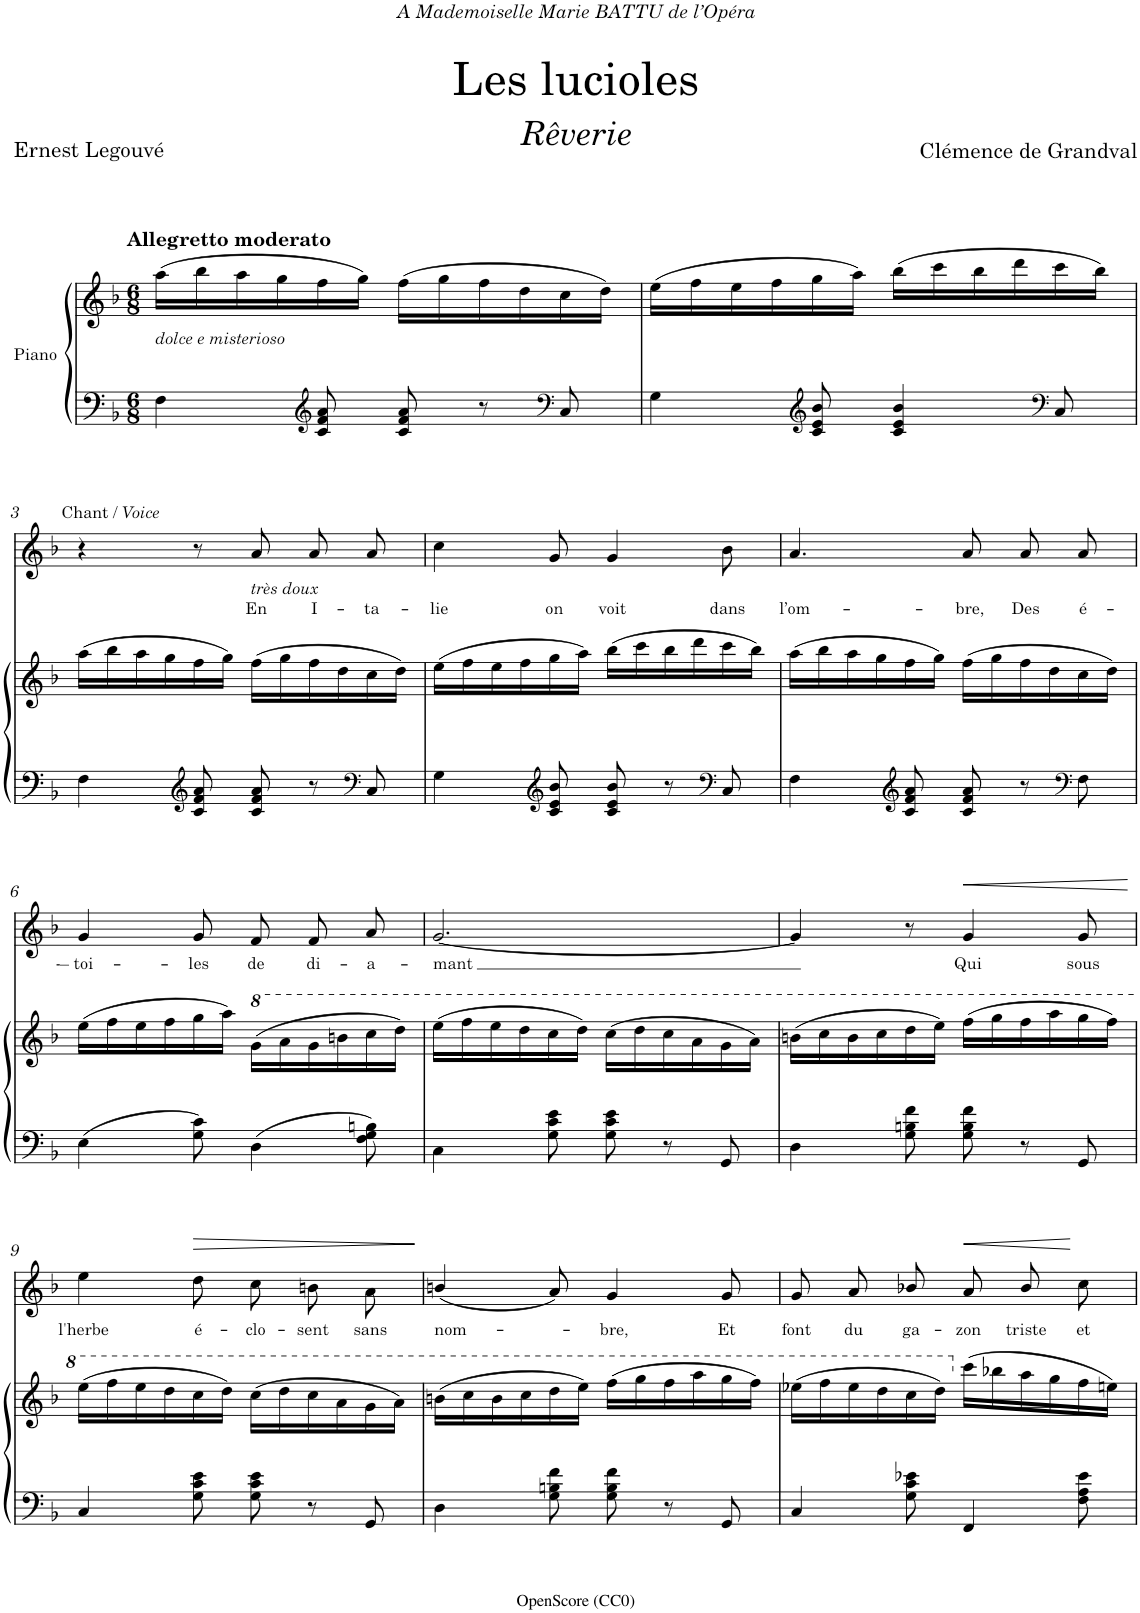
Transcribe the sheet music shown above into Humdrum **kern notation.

**kern	**kern	**kern	**text	**dynam
*part2	*part2	*part1	*part1	*part1
*staff3	*staff2	*staff1	*staff1	*staff1
*I"Piano	*	*I"Chant Voice	*	*
*I'Pno	*	*	*	*
*clefF4	*clefG2	*clefG2	*	*
*k[b-]	*k[b-]	*k[b-]	*	*
*M6/8	*M6/8	*M6/8	*	*
=1	=1	=1	=1	=1
!	!	!LO:TX:a:B:t=Allegretto moderato	!	!
!	!LO:TX:b:i:t=dolce e misterioso	!	!	!
4F\	(16aa\LL	2.r	.	.
.	16bb-\	.	.	.
.	16aa\	.	.	.
.	16gg\	.	.	.
*clefG2	*	*	*	*
8c/ 8f/ 8a/	16ff\	.	.	.
.	16gg\JJ)	.	.	.
8c/ 8f/ 8a/	(16ff\LL	.	.	.
.	16gg\	.	.	.
8r	16ff\	.	.	.
.	16dd\	.	.	.
*clefF4	*	*	*	*
8C/	16cc\	.	.	.
.	16dd\JJ)	.	.	.
=2	=2	=2	=2	=2
4G\	(16ee\LL	2.r	.	.
.	16ff\	.	.	.
.	16ee\	.	.	.
.	16ff\	.	.	.
*clefG2	*	*	*	*
8c/ 8e/ 8b-/	16gg\	.	.	.
.	16aa\JJ)	.	.	.
4c/ 4e/ 4b-/	(16bb-\LL	.	.	.
.	16ccc\	.	.	.
.	16bb-\	.	.	.
.	16ddd\	.	.	.
*clefF4	*	*	*	*
8C/	16ccc\	.	.	.
.	16bb-\JJ)	.	.	.
!!LO:LB:g=z
=3	=3	=3	=3	=3
!	!	!LO:TX:a:t=Chant /	!	!
!	!	!LO:TX:a:i:t=Voice	!	!
4F\	(16aa\LL	4r	.	.
.	16bb-\	.	.	.
.	16aa\	.	.	.
.	16gg\	.	.	.
*clefG2	*	*	*	*
8c/ 8f/ 8a/	16ff\	8r	.	.
.	16gg\JJ)	.	.	.
!	!	!LO:TX:b:i:t=très doux	!	!
!	!	!	!LO:LY:b	!
8c/ 8f/ 8a/	(16ff\LL	8a/L	En	.
.	16gg\	.	.	.
!	!	!	!LO:LY:b	!
8r	16ff\	8a/	I-	.
.	16dd\	.	.	.
*clefF4	*	*	*	*
!	!	!	!LO:LY:b	!
8C/	16cc\	8a/J	-ta-	.
.	16dd\JJ)	.	.	.
=4	=4	=4	=4	=4
!	!	!	!LO:LY:b	!
4G\	(16ee\LL	4cc\	-lie	.
.	16ff\	.	.	.
.	16ee\	.	.	.
.	16ff\	.	.	.
*clefG2	*	*	*	*
!	!	!	!LO:LY:b	!
8c/ 8e/ 8b-/	16gg\	8g/	on	.
.	16aa\JJ)	.	.	.
!	!	!	!LO:LY:b	!
8c/ 8e/ 8b-/	(16bb-\LL	4g/	voit	.
.	16ccc\	.	.	.
8r	16bb-\	.	.	.
.	16ddd\	.	.	.
*clefF4	*	*	*	*
!	!	!	!LO:LY:b	!
8C/	16ccc\	8b-\	dans	.
.	16bb-\JJ)	.	.	.
=5	=5	=5	=5	=5
!	!	!	!LO:LY:b	!
4F\	(16aa\LL	4.a/	l’om-	.
.	16bb-\	.	.	.
.	16aa\	.	.	.
.	16gg\	.	.	.
*clefG2	*	*	*	*
8c/ 8f/ 8a/	16ff\	.	.	.
.	16gg\JJ)	.	.	.
!	!	!	!LO:LY:b	!
8c/ 8f/ 8a/	(16ff\LL	8a/L	-bre,	.
.	16gg\	.	.	.
!	!	!	!LO:LY:b	!
8r	16ff\	8a/	Des	.
.	16dd\	.	.	.
*clefF4	*	*	*	*
!	!	!	!LO:LY:b	!
8F\	16cc\	8a/J	é-	.
.	16dd\JJ)	.	.	.
!!LO:LB:g=z
=6	=6	=6	=6	=6
!	!	!	!LO:LY:b	!
4E\	(16ee\LL	4g/	-– toi-	.
.	16ff\	.	.	.
.	16ee\	.	.	.
.	16ff\	.	.	.
!	!	!	!LO:LY:b	!
8G\ 8c\	16gg\	8g/	-les	.
.	16aa\JJ)	.	.	.
*	*8va	*	*	*
!	!	!	!LO:LY:b	!
4D\	(16gg\LL	8f/L	de	.
.	16aa\	.	.	.
!	!	!	!LO:LY:b	!
.	16gg\	8f/	di-	.
.	16bbn\	.	.	.
!	!	!	!LO:LY:b	!
8F\ 8G\ 8Bn\	16ccc\	8a/J	-a-	.
.	16ddd\JJ)	.	.	.
=7	=7	=7	=7	=7
!	!	!	!LO:LY:b	!
4C\	(16eee\LL	[2.g/	-mant	.
.	16fff\	.	.	.
.	16eee\	.	.	.
.	16ddd\	.	.	.
8G\ 8c\ 8e\	16ccc\	.	.	.
.	16ddd\JJ)	.	.	.
8G\ 8c\ 8e\	(16ccc\LL	.	.	.
.	16ddd\	.	.	.
8r	16ccc\	.	.	.
.	16aa\	.	.	.
8GG/	16gg\	.	.	.
.	16aa\JJ)	.	.	.
=8	=8	=8	=8	=8
4D\	(16bbn\LL	4g/]	.	.
.	16ccc\	.	.	.
.	16bb\	.	.	.
.	16ccc\	.	.	.
8G\ 8Bn\ 8f\	16ddd\	8r	.	.
.	16eee\JJ)	.	.	.
!	!	!	!LO:LY:b	!LO:HP:b
8G\ 8B\ 8f\	(16fff\LL	4g/	Qui	<
.	16ggg\	.	.	.
8r	16fff\	.	.	.
.	16aaa\	.	.	.
!	!	!	!LO:LY:b	!
8GG/	16ggg\	8g/	sous	.
.	16fff\JJ)	.	.	.
.	.	.	.	[
!!LO:LB:g=z
=9	=9	=9	=9	=9
!	!	!	!LO:LY:b	!
4C/	(16eee\LL	4ee\	l'herbe	.
.	16fff\	.	.	.
.	16eee\	.	.	.
.	16ddd\	.	.	.
!	!	!	!LO:LY:b	!LO:HP:b
8G\ 8c\ 8e\	16ccc\	8dd\	é-	>
.	16ddd\JJ)	.	.	.
!	!	!	!LO:LY:b	!
8G\ 8c\ 8e\	(16ccc\LL	8cc\L	-clo-	.
.	16ddd\	.	.	.
!	!	!	!LO:LY:b	!
8r	16ccc\	8bn\	-sent	.
.	16aa\	.	.	.
!	!	!	!LO:LY:b	!
8GG/	16gg\	8a\J	sans	.
.	16aa\JJ)	.	.	.
.	.	.	.	]
=10	=10	=10	=10	=10
!	!	!	!LO:LY:b	!
4D\	(16bbn\LL	(4bn/	nom-	.
.	16ccc\	.	.	.
.	16bb\	.	.	.
.	16ccc\	.	.	.
8G\ 8Bn\ 8f\	16ddd\	8a/)	.	.
.	16eee\JJ)	.	.	.
!	!	!	!LO:LY:b	!
8G\ 8B\ 8f\	(16fff\LL	4g/	-bre,	.
.	16ggg\	.	.	.
8r	16fff\	.	.	.
.	16aaa\	.	.	.
!	!	!	!LO:LY:b	!
8GG/	16ggg\	8g/	Et	.
.	16fff\JJ)	.	.	.
=11	=11	=11	=11	=11
!	!	!	!LO:LY:b	!
4C/	(16eee-X\LL	8g/L	font	.
.	16fff\	.	.	.
!	!	!	!LO:LY:b	!
.	16eee-\	8a/	du	.
.	16ddd\	.	.	.
!	!	!	!LO:LY:b	!
8G\ 8c\ 8e-X\	16ccc\	8b-X/J	ga-	.
.	16ddd\JJ)	.	.	.
*	*X8va	*	*	*
!	!	!	!LO:LY:b	!LO:HP:b
4FF/	(16ccc\LL	8a\L	-zon	<
.	16bb-X\	.	.	.
!	!	!	!LO:LY:b	!
.	16aa\	8b-\	triste	.
.	16gg\	.	.	.
!	!	!	!LO:LY:b	!
8F\ 8A\ 8e-\	16ff\	8cc\J	et	[
.	16een\JJ)	.	.	.
=	=	=	=	=
*-	*-	*-	*-	*-
